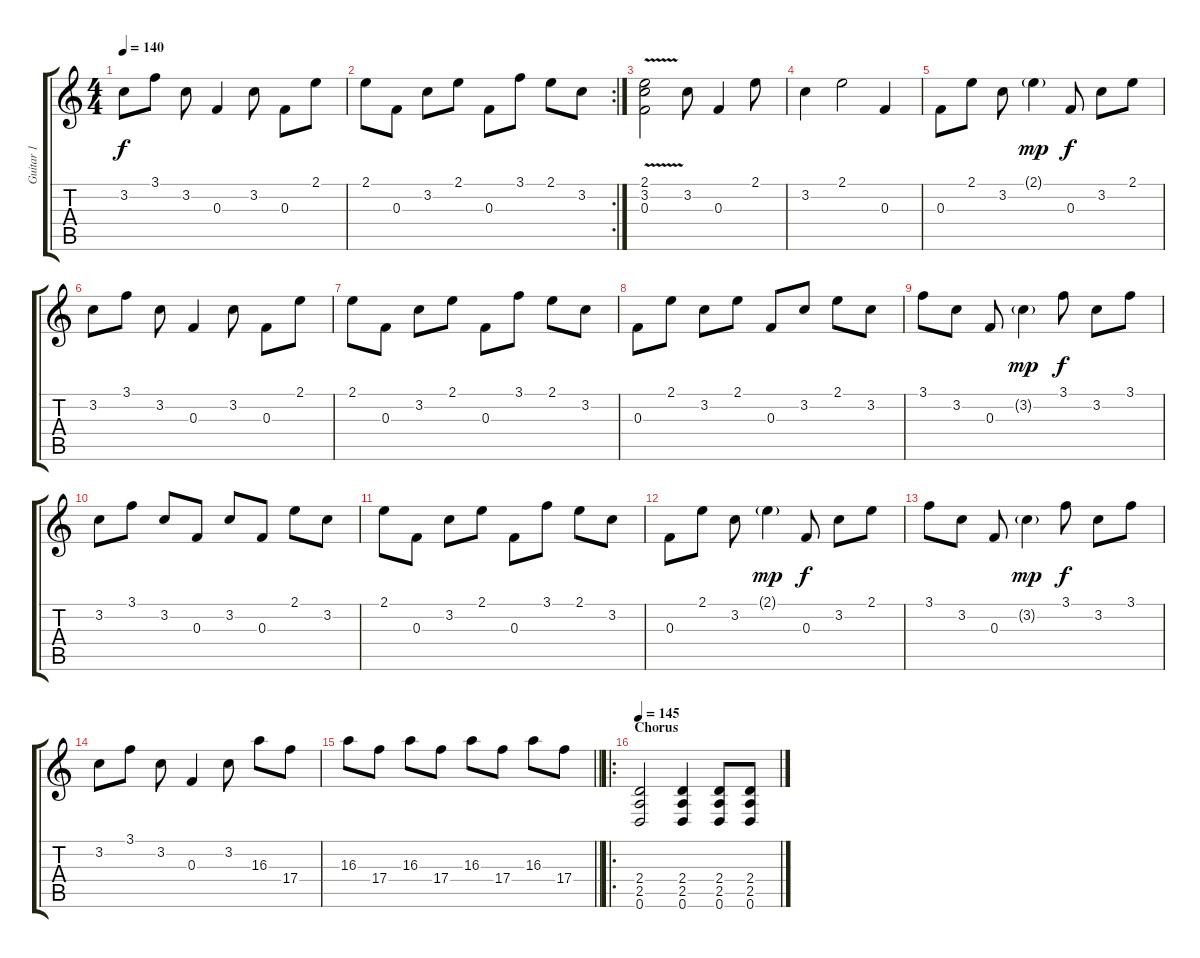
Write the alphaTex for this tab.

\track ("Guitar 1" "Guitar 1") {instrument distortionguitar}
\staff {score tabs}
\tuning (D4 A3 F3 C3 G2 D2) {hide}
\ts (4 4)
\tempo 140
\clef g2
\ks c
3.2.8{dy f} 3.1.8 3.2.8 0.3.4 3.2.8 0.3.8 2.1.8 |
\rc 2
2.1.8 0.3.8 3.2.8 2.1.8 0.3.8 3.1.8 2.1.8 3.2.8 |
(2.1{v} 3.2 0.3).2 3.2.8 0.3.4 2.1.8 |
3.2.4 2.1.2 0.3.4 |
0.3.8 2.1.8 3.2.8 2.1{g}.4{dy mp} 0.3.8{dy f} 3.2.8 2.1.8 |
3.2.8 3.1.8 3.2.8 0.3.4 3.2.8 0.3.8 2.1.8 |
2.1.8 0.3.8 3.2.8 2.1.8 0.3.8 3.1.8 2.1.8 3.2.8 |
0.3.8 2.1.8 3.2.8 2.1.8 0.3.8 3.2.8 2.1.8 3.2.8 |
3.1.8 3.2.8 0.3.8 3.2{g}.4{dy mp} 3.1.8{dy f} 3.2.8 3.1.8 |
3.2.8 3.1.8 3.2.8 0.3.8 3.2.8 0.3.8 2.1.8 3.2.8 |
2.1.8 0.3.8 3.2.8 2.1.8 0.3.8 3.1.8 2.1.8 3.2.8 |
0.3.8 2.1.8 3.2.8 2.1{g}.4{dy mp} 0.3.8{dy f} 3.2.8 2.1.8 |
3.1.8 3.2.8 0.3.8 3.2{g}.4{dy mp} 3.1.8{dy f} 3.2.8 3.1.8 |
3.2.8 3.1.8 3.2.8 0.3.4 3.2.8 16.3.8{instrument distortionguitar} 17.4.8 |
\barLineRight lightlight
16.3.8 17.4.8 16.3.8 17.4.8 16.3.8 17.4.8 16.3.8 17.4.8 |
\ro
\section ("" "Chorus")
\tempo 145
(2.4 2.5 0.6).2 (2.4 2.5 0.6).4 (2.4 2.5 0.6).8 (2.4 2.5 0.6).8
